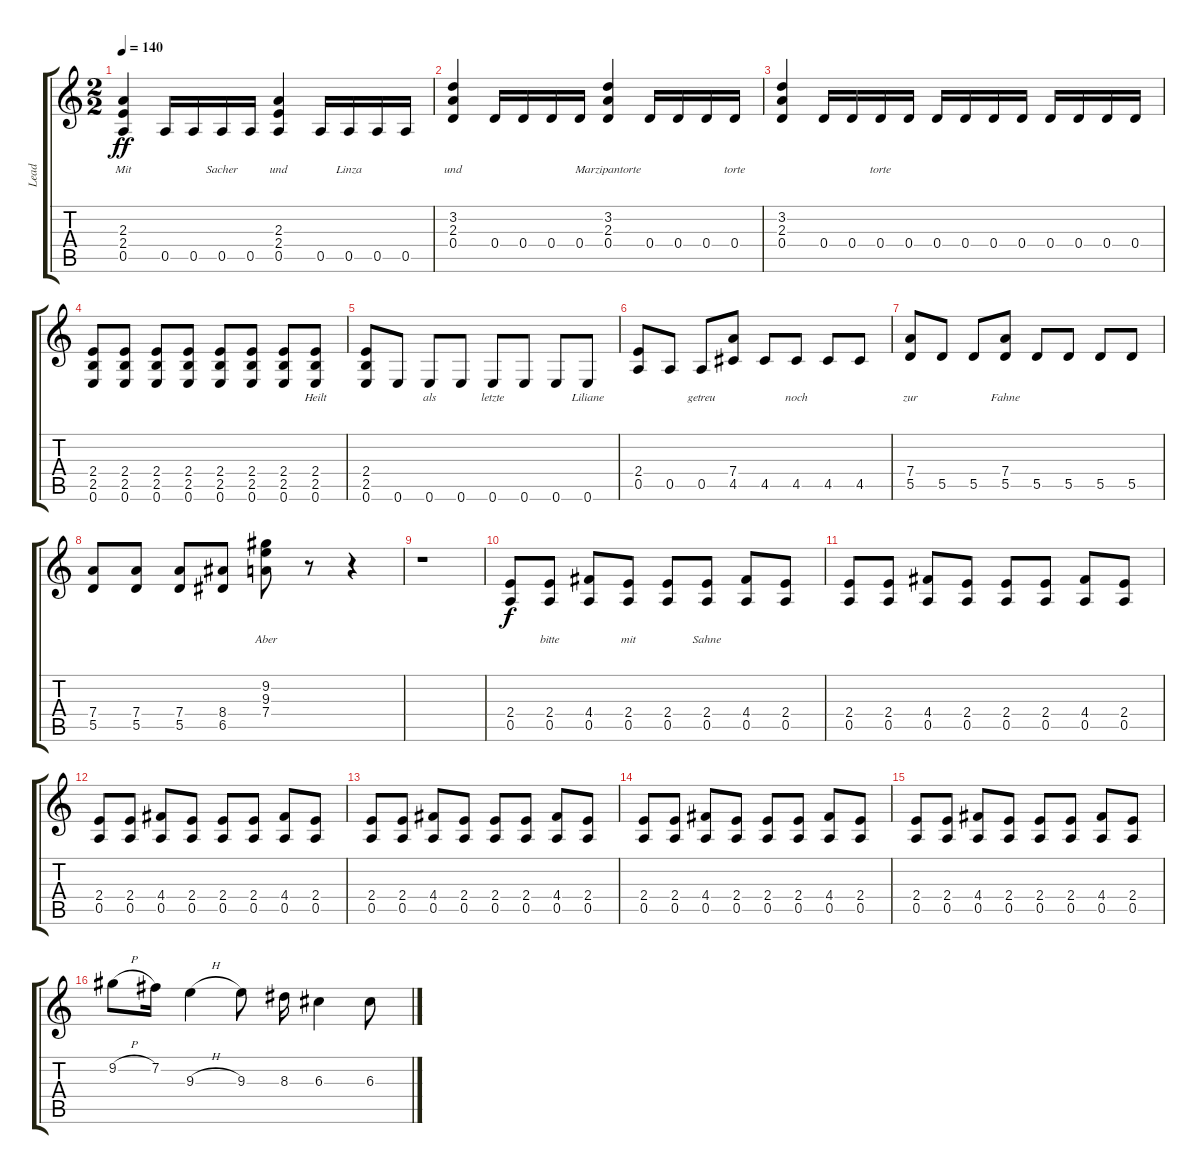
\track ("Lead" "Lead") {instrument distortionguitar}
\staff {score tabs}
\tuning (E4 B3 G3 D3 A2 E2) {hide}
\ts (2 2)
\tempo 140
\clef g2
\ks aminor
(2.3 2.4 0.5).4{lyrics (0 "") lyrics (1 "Mit") lyrics (2 "") lyrics (3 "") lyrics (4 "") dy ff} 0.5.16{lyrics (0 "") lyrics (1 "") lyrics (2 "") lyrics (3 "") lyrics (4 "")} 0.5.16{lyrics (0 "") lyrics (1 "") lyrics (2 "") lyrics (3 "") lyrics (4 "")} 0.5.16{lyrics (0 "") lyrics (1 "Sacher") lyrics (2 "") lyrics (3 "") lyrics (4 "")} 0.5.16{lyrics (0 "") lyrics (1 "") lyrics (2 "") lyrics (3 "") lyrics (4 "")} (2.3 2.4 0.5).4{lyrics (0 "") lyrics (1 "und") lyrics (2 "") lyrics (3 "") lyrics (4 "")} 0.5.16{lyrics (0 "") lyrics (1 "") lyrics (2 "") lyrics (3 "") lyrics (4 "")} 0.5.16{lyrics (0 "") lyrics (1 "Linza") lyrics (2 "") lyrics (3 "") lyrics (4 "")} 0.5.16{lyrics (0 "") lyrics (1 "") lyrics (2 "") lyrics (3 "") lyrics (4 "")} 0.5.16{lyrics (0 "") lyrics (1 "") lyrics (2 "") lyrics (3 "") lyrics (4 "")} |
(3.2 2.3 0.4).4{lyrics (0 "") lyrics (1 "und") lyrics (2 "") lyrics (3 "") lyrics (4 "")} 0.4.16{lyrics (0 "") lyrics (1 "") lyrics (2 "") lyrics (3 "") lyrics (4 "")} 0.4.16{lyrics (0 "") lyrics (1 "") lyrics (2 "") lyrics (3 "") lyrics (4 "")} 0.4.16{lyrics (0 "") lyrics (1 "") lyrics (2 "") lyrics (3 "") lyrics (4 "")} 0.4.16{lyrics (0 "") lyrics (1 "") lyrics (2 "") lyrics (3 "") lyrics (4 "")} (3.2 2.3 0.4).4{lyrics (0 "") lyrics (1 "Marzipantorte") lyrics (2 "") lyrics (3 "") lyrics (4 "")} 0.4.16{lyrics (0 "") lyrics (1 "") lyrics (2 "") lyrics (3 "") lyrics (4 "")} 0.4.16{lyrics (0 "") lyrics (1 "") lyrics (2 "") lyrics (3 "") lyrics (4 "")} 0.4.16{lyrics (0 "") lyrics (1 "") lyrics (2 "") lyrics (3 "") lyrics (4 "")} 0.4.16{lyrics (0 "") lyrics (1 "torte") lyrics (2 "") lyrics (3 "") lyrics (4 "")} |
(3.2 2.3 0.4).4{lyrics (0 "") lyrics (1 "") lyrics (2 "") lyrics (3 "") lyrics (4 "")} 0.4.16{lyrics (0 "") lyrics (1 "") lyrics (2 "") lyrics (3 "") lyrics (4 "")} 0.4.16{lyrics (0 "") lyrics (1 "") lyrics (2 "") lyrics (3 "") lyrics (4 "")} 0.4.16{lyrics (0 "") lyrics (1 "torte") lyrics (2 "") lyrics (3 "") lyrics (4 "")} 0.4.16{lyrics (0 "") lyrics (1 "") lyrics (2 "") lyrics (3 "") lyrics (4 "")} 0.4.16{lyrics (0 "") lyrics (1 "") lyrics (2 "") lyrics (3 "") lyrics (4 "")} 0.4.16{lyrics (0 "") lyrics (1 "") lyrics (2 "") lyrics (3 "") lyrics (4 "")} 0.4.16{lyrics (0 "") lyrics (1 "") lyrics (2 "") lyrics (3 "") lyrics (4 "")} 0.4.16{lyrics (0 "") lyrics (1 "") lyrics (2 "") lyrics (3 "") lyrics (4 "")} 0.4.16{lyrics (0 "") lyrics (1 "") lyrics (2 "") lyrics (3 "") lyrics (4 "")} 0.4.16{lyrics (0 "") lyrics (1 "") lyrics (2 "") lyrics (3 "") lyrics (4 "")} 0.4.16{lyrics (0 "") lyrics (1 "") lyrics (2 "") lyrics (3 "") lyrics (4 "")} 0.4.16{lyrics (0 "") lyrics (1 "") lyrics (2 "") lyrics (3 "") lyrics (4 "")} |
(2.4 2.5 0.6).8{lyrics (0 "") lyrics (1 "") lyrics (2 "") lyrics (3 "") lyrics (4 "")} (2.4 2.5 0.6).8{lyrics (0 "") lyrics (1 "") lyrics (2 "") lyrics (3 "") lyrics (4 "")} (2.4 2.5 0.6).8{lyrics (0 "") lyrics (1 "") lyrics (2 "") lyrics (3 "") lyrics (4 "")} (2.4 2.5 0.6).8{lyrics (0 "") lyrics (1 "") lyrics (2 "") lyrics (3 "") lyrics (4 "")} (2.4 2.5 0.6).8{lyrics (0 "") lyrics (1 "") lyrics (2 "") lyrics (3 "") lyrics (4 "")} (2.4 2.5 0.6).8{lyrics (0 "") lyrics (1 "") lyrics (2 "") lyrics (3 "") lyrics (4 "")} (2.4 2.5 0.6).8{lyrics (0 "") lyrics (1 "") lyrics (2 "") lyrics (3 "") lyrics (4 "")} (2.4 2.5 0.6).8{lyrics (0 "") lyrics (1 "Heilt") lyrics (2 "") lyrics (3 "") lyrics (4 "")} |
(2.4 2.5 0.6).8{lyrics (0 "") lyrics (1 "") lyrics (2 "") lyrics (3 "") lyrics (4 "")} 0.6.8{lyrics (0 "") lyrics (1 "") lyrics (2 "") lyrics (3 "") lyrics (4 "")} 0.6.8{lyrics (0 "") lyrics (1 "als") lyrics (2 "") lyrics (3 "") lyrics (4 "")} 0.6.8{lyrics (0 "") lyrics (1 "") lyrics (2 "") lyrics (3 "") lyrics (4 "")} 0.6.8{lyrics (0 "") lyrics (1 "letzte") lyrics (2 "") lyrics (3 "") lyrics (4 "")} 0.6.8{lyrics (0 "") lyrics (1 "") lyrics (2 "") lyrics (3 "") lyrics (4 "")} 0.6.8{lyrics (0 "") lyrics (1 "") lyrics (2 "") lyrics (3 "") lyrics (4 "")} 0.6.8{lyrics (0 "") lyrics (1 "Liliane") lyrics (2 "") lyrics (3 "") lyrics (4 "")} |
(2.4 0.5).8{lyrics (0 "") lyrics (1 "") lyrics (2 "") lyrics (3 "") lyrics (4 "")} 0.5.8{lyrics (0 "") lyrics (1 "") lyrics (2 "") lyrics (3 "") lyrics (4 "")} 0.5.8{lyrics (0 "") lyrics (1 "getreu") lyrics (2 "") lyrics (3 "") lyrics (4 "")} (7.4 4.5).8{lyrics (0 "") lyrics (1 "") lyrics (2 "") lyrics (3 "") lyrics (4 "")} 4.5.8{lyrics (0 "") lyrics (1 "") lyrics (2 "") lyrics (3 "") lyrics (4 "")} 4.5.8{lyrics (0 "") lyrics (1 "noch") lyrics (2 "") lyrics (3 "") lyrics (4 "")} 4.5.8{lyrics (0 "") lyrics (1 "") lyrics (2 "") lyrics (3 "") lyrics (4 "")} 4.5.8{lyrics (0 "") lyrics (1 "") lyrics (2 "") lyrics (3 "") lyrics (4 "")} |
(7.4 5.5).8{lyrics (0 "") lyrics (1 "zur") lyrics (2 "") lyrics (3 "") lyrics (4 "")} 5.5.8{lyrics (0 "") lyrics (1 "") lyrics (2 "") lyrics (3 "") lyrics (4 "")} 5.5.8{lyrics (0 "") lyrics (1 "") lyrics (2 "") lyrics (3 "") lyrics (4 "")} (7.4 5.5).8{lyrics (0 "") lyrics (1 "Fahne") lyrics (2 "") lyrics (3 "") lyrics (4 "")} 5.5.8{lyrics (0 "") lyrics (1 "") lyrics (2 "") lyrics (3 "") lyrics (4 "")} 5.5.8{lyrics (0 "") lyrics (1 "") lyrics (2 "") lyrics (3 "") lyrics (4 "")} 5.5.8{lyrics (0 "") lyrics (1 "") lyrics (2 "") lyrics (3 "") lyrics (4 "")} 5.5.8{lyrics (0 "") lyrics (1 "") lyrics (2 "") lyrics (3 "") lyrics (4 "")} |
(7.4 5.5).8{lyrics (0 "") lyrics (1 "") lyrics (2 "") lyrics (3 "") lyrics (4 "")} (7.4 5.5).8{lyrics (0 "") lyrics (1 "") lyrics (2 "") lyrics (3 "") lyrics (4 "")} (7.4 5.5).8{lyrics (0 "") lyrics (1 "") lyrics (2 "") lyrics (3 "") lyrics (4 "")} (8.4 6.5).8{lyrics (0 "") lyrics (1 "") lyrics (2 "") lyrics (3 "") lyrics (4 "")} (9.2 9.3 7.4).8{lyrics (0 "") lyrics (1 "Aber") lyrics (2 "") lyrics (3 "") lyrics (4 "")} r.8 r.4 |
r.1 |
(2.4 0.5).8{lyrics (0 "") lyrics (1 "") lyrics (2 "") lyrics (3 "") lyrics (4 "") dy f} (2.4 0.5).8{lyrics (0 "") lyrics (1 "bitte") lyrics (2 "") lyrics (3 "") lyrics (4 "")} (4.4 0.5).8{lyrics (0 "") lyrics (1 "") lyrics (2 "") lyrics (3 "") lyrics (4 "")} (2.4 0.5).8{lyrics (0 "") lyrics (1 "mit") lyrics (2 "") lyrics (3 "") lyrics (4 "")} (2.4 0.5).8{lyrics (0 "") lyrics (1 "") lyrics (2 "") lyrics (3 "") lyrics (4 "")} (2.4 0.5).8{lyrics (0 "") lyrics (1 "Sahne") lyrics (2 "") lyrics (3 "") lyrics (4 "")} (4.4 0.5).8{lyrics (0 "") lyrics (1 "") lyrics (2 "") lyrics (3 "") lyrics (4 "")} (2.4 0.5).8{lyrics (0 "") lyrics (1 "") lyrics (2 "") lyrics (3 "") lyrics (4 "")} |
(2.4 0.5).8 (2.4 0.5).8 (4.4 0.5).8 (2.4 0.5).8 (2.4 0.5).8 (2.4 0.5).8 (4.4 0.5).8 (2.4 0.5).8 |
(2.4 0.5).8 (2.4 0.5).8 (4.4 0.5).8 (2.4 0.5).8 (2.4 0.5).8 (2.4 0.5).8 (4.4 0.5).8 (2.4 0.5).8 |
(2.4 0.5).8 (2.4 0.5).8 (4.4 0.5).8 (2.4 0.5).8 (2.4 0.5).8 (2.4 0.5).8 (4.4 0.5).8 (2.4 0.5).8 |
(2.4 0.5).8 (2.4 0.5).8 (4.4 0.5).8 (2.4 0.5).8 (2.4 0.5).8 (2.4 0.5).8 (4.4 0.5).8 (2.4 0.5).8 |
(2.4 0.5).8 (2.4 0.5).8 (4.4 0.5).8 (2.4 0.5).8 (2.4 0.5).8 (2.4 0.5).8 (4.4 0.5).8 (2.4 0.5).8 |
9.2{h}.8 7.2.16 9.3{h}.4 9.3.8 8.3.16 6.3.4 6.3.8
